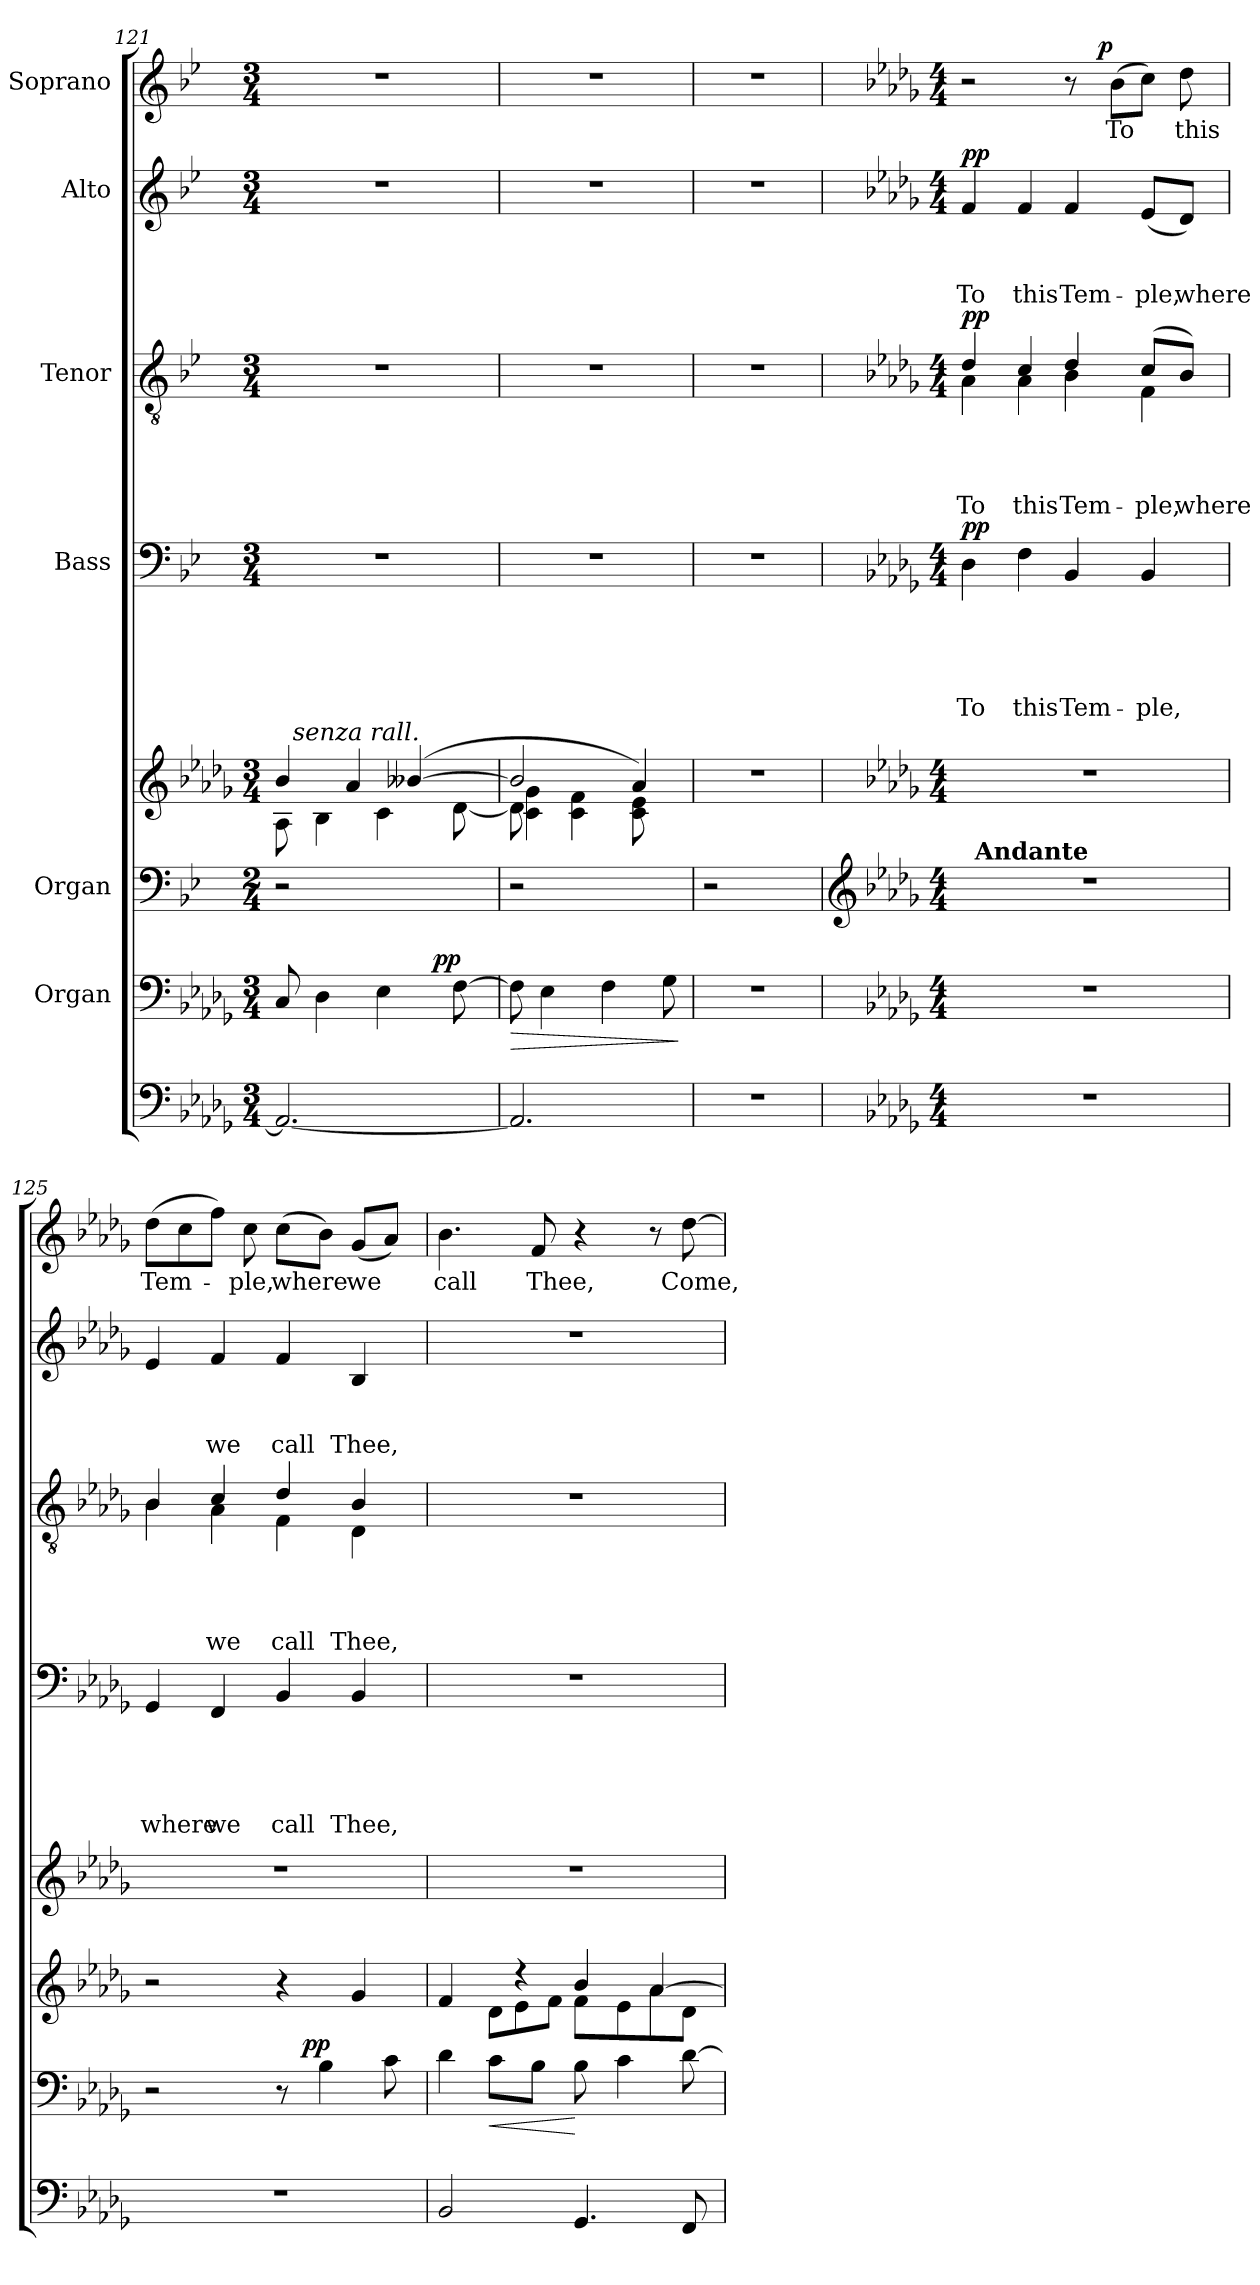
**kern	**kern	**dynam	**kern	**kern	**kern	**text	**text	**text	**text	**text	**dynam	**kern	**text	**text	**text	**text	**dynam	**kern	**text	**text	**text	**dynam	**kern	**text	**dynam
*part8	*part7	*part7	*part6	*part5	*part4	*part4	*part4	*part4	*part4	*part4	*part4	*part3	*part3	*part3	*part3	*part3	*part3	*part2	*part2	*part2	*part2	*part2	*part1	*part1	*part1
*staff8	*staff7	*staff7	*staff6	*staff5	*staff4	*staff4	*staff4	*staff4	*staff4	*staff4	*staff4	*staff3	*staff3	*staff3	*staff3	*staff3	*staff3	*staff2	*staff2	*staff2	*staff2	*staff2	*staff1	*staff1	*staff1
*	*I"Organ	*	*I"Organ	*	*I"Bass	*	*	*	*	*	*	*I"Tenor	*	*	*	*	*	*I"Alto	*	*	*	*	*I"Soprano	*	*
*clefF4	*clefF4	*	*clefF4	*clefG2	*clefF4	*	*	*	*	*	*	*clefGv2	*	*	*	*	*	*clefG2	*	*	*	*	*clefG2	*	*
*k[b-e-a-d-g-]	*k[b-e-a-d-g-]	*	*k[b-e-]	*k[b-e-a-d-g-]	*k[b-e-]	*	*	*	*	*	*	*k[b-e-]	*	*	*	*	*	*k[b-e-]	*	*	*	*	*k[b-e-]	*	*
*D-:	*D-:	*	*B-:	*D-:	*B-:	*	*	*	*	*	*	*B-:	*	*	*	*	*	*B-:	*	*	*	*	*B-:	*	*
*M3/4	*M3/4	*	*M2/4	*M3/4	*M3/4	*	*	*	*	*	*	*M3/4	*	*	*	*	*	*M3/4	*	*	*	*	*M3/4	*	*
=121	=121	=121	=121	=121	=121	=121	=121	=121	=121	=121	=121	=121	=121	=121	=121	=121	=121	=121	=121	=121	=121	=121	=121	=121	=121
*	*^	*	*	*^	*	*	*	*	*	*	*	*	*	*	*	*	*	*	*	*	*	*	*	*	*
*	*	*	*	*	*	*^	*	*	*	*	*	*	*	*	*	*	*	*	*	*	*	*	*	*	*	*	*
2.AA-/_	8C/	2ryy	.	2r	4b-/	8A-\	32.ryy	2.r	.	.	.	.	.	.	2.r	.	.	.	.	.	2.r	.	.	.	.	2.r	.	.
!	!	!	!	!	!	!	!LO:TX:a:i:t=senza rall.	!	!	!	!	!	!	!	!	!	!	!	!	!	!	!	!	!	!	!	!	!
.	.	.	.	.	.	.	2ryy	.	.	.	.	.	.	.	.	.	.	.	.	.	.	.	.	.	.	.	.	.
.	4D-\	.	.	.	.	4B-\	.	.	.	.	.	.	.	.	.	.	.	.	.	.	.	.	.	.	.	.	.	.
.	.	.	.	.	4a-/	.	.	.	.	.	.	.	.	.	.	.	.	.	.	.	.	.	.	.	.	.	.	.
.	4E-\	.	.	.	.	4c\	.	.	.	.	.	.	.	.	.	.	.	.	.	.	.	.	.	.	.	.	.	.
.	.	16ryy	.	4ryy	([>4b--X/	.	.	.	.	.	.	.	.	.	.	.	.	.	.	.	.	.	.	.	.	.	.	.
.	.	.	.	.	.	.	8ryy	.	.	.	.	.	.	.	.	.	.	.	.	.	.	.	.	.	.	.	.	.
!	!	!	!LO:DY:a	!	!	!	!	!	!	!	!	!	!	!	!	!	!	!	!	!	!	!	!	!	!	!	!	!
.	.	8.ryy	pp	.	.	.	.	.	.	.	.	.	.	.	.	.	.	.	.	.	.	.	.	.	.	.	.	.
.	[>8F\	.	.	.	.	[<8d-\	.	.	.	.	.	.	.	.	.	.	.	.	.	.	.	.	.	.	.	.	.	.
.	.	.	.	.	.	.	16ryy	.	.	.	.	.	.	.	.	.	.	.	.	.	.	.	.	.	.	.	.	.
.	.	.	.	.	.	.	64ryy	.	.	.	.	.	.	.	.	.	.	.	.	.	.	.	.	.	.	.	.	.
=122	=122	=122	=122	=122	=122	=122	=122	=122	=122	=122	=122	=122	=122	=122	=122	=122	=122	=122	=122	=122	=122	=122	=122	=122	=122	=122	=122	=122
!	!	!	!LO:HP:b	!	!	!	!	!	!	!	!	!	!	!	!	!	!	!	!	!	!	!	!	!	!	!	!	!
*	*v	*v	*	*	*	*	*	*	*	*	*	*	*	*	*	*	*	*	*	*	*	*	*	*	*	*	*	*
2.AA-/]	8F\]	>	2r	2b--/]	8d-\]	4c\ 4g-\	2.r	.	.	.	.	.	.	2.r	.	.	.	.	.	2.r	.	.	.	.	2.r	.	.
.	4E-\	.	.	.	4.ryy	.	.	.	.	.	.	.	.	.	.	.	.	.	.	.	.	.	.	.	.	.	.
.	.	.	.	.	.	4c\ 4f\	.	.	.	.	.	.	.	.	.	.	.	.	.	.	.	.	.	.	.	.	.
.	4F\	.	.	.	.	.	.	.	.	.	.	.	.	.	.	.	.	.	.	.	.	.	.	.	.	.	.
.	.	.	4ryy	4a-/)	8c\ 8e-\	4ryy	.	.	.	.	.	.	.	.	.	.	.	.	.	.	.	.	.	.	.	.	.
.	8G-\	.	.	.	8ryy	.	.	.	.	.	.	.	.	.	.	.	.	.	.	.	.	.	.	.	.	.	.
*	*	*	*	*v	*v	*v	*	*	*	*	*	*	*	*	*	*	*	*	*	*	*	*	*	*	*	*	*
.	.	]	.	.	.	.	.	.	.	.	.	.	.	.	.	.	.	.	.	.	.	.	.	.	.
=123	=123	=123	=123	=123	=123	=123	=123	=123	=123	=123	=123	=123	=123	=123	=123	=123	=123	=123	=123	=123	=123	=123	=123	=123	=123
!LO:N:vis=1	!LO:N:vis=1	!	!	!LO:N:vis=1	!	!	!	!	!	!	!	!	!	!	!	!	!	!	!	!	!	!	!	!	!
2.r	2.r	.	2r	2.r	2.r	.	.	.	.	.	.	2.r	.	.	.	.	.	2.r	.	.	.	.	2.r	.	.
.	.	.	4ryy	.	.	.	.	.	.	.	.	.	.	.	.	.	.	.	.	.	.	.	.	.	.
!!LO:PB:g=z
=124	=124	=124	=124	=124	=124	=124	=124	=124	=124	=124	=124	=124	=124	=124	=124	=124	=124	=124	=124	=124	=124	=124	=124	=124	=124
*	*	*	*clefG2	*	*	*	*	*	*	*	*	*	*	*	*	*	*	*	*	*	*	*	*	*	*
*	*	*	*k[b-e-a-d-g-]	*	*k[b-e-a-d-g-]	*	*	*	*	*	*	*k[b-e-a-d-g-]	*	*	*	*	*	*k[b-e-a-d-g-]	*	*	*	*	*k[b-e-a-d-g-]	*	*
*	*	*	*D-:	*	*D-:	*	*	*	*	*	*	*D-:	*	*	*	*	*	*D-:	*	*	*	*	*D-:	*	*
*M4/4	*M4/4	*	*M4/4	*M4/4	*M4/4	*	*	*	*	*	*	*M4/4	*	*	*	*	*	*M4/4	*	*	*	*	*M4/4	*	*
!	!	!	!	!	!	!	!	!	!	!	!	!	!	!	!	!	!	!	!	!	!	!	!LO:TX:a:B:t=123 Andante	!	!
!	!	!	!	!	!	!	!	!	!	!LO:LY:b	!LO:DY:a	!	!	!	!	!LO:LY:b	!LO:DY:a	!	!	!	!LO:LY:b	!LO:DY:a	!	!	!
*	*	*	*^	*	*	*	*	*	*	*	*	*^	*	*	*	*	*	*	*	*	*	*	*^	*	*
1r	1r	.	1r	32ryy	1r	4D-\	.	.	.	.	To	pp	4d-/	4A-\	.	.	.	To	pp	4f/	.	.	To	pp	2r	2ryy	.	.
!	!	!	!	!LO:TX:a:B:t=Andante	!	!	!	!	!	!	!	!	!	!	!	!	!	!	!	!	!	!	!	!	!	!	!	!
.	.	.	.	2ryy	.	.	.	.	.	.	.	.	.	.	.	.	.	.	.	.	.	.	.	.	.	.	.	.
!	!	!	!	!	!	!	!	!	!	!	!LO:LY:b	!	!	!	!	!	!	!LO:LY:b	!	!	!	!	!LO:LY:b	!	!	!	!	!
.	.	.	.	.	.	4F\	.	.	.	.	this	.	4c/	4A-\	.	.	.	this	.	4f/	.	.	this	.	.	.	.	.
!	!	!	!	!	!	!	!	!	!	!	!LO:LY:b	!	!	!	!	!	!	!LO:LY:b	!	!	!	!	!LO:LY:b	!	!	!	!	!
.	.	.	.	.	.	4BB-/	.	.	.	.	Tem-	.	4d-/	4B-\	.	.	.	Tem-	.	4f/	.	.	Tem-	.	8r	16.ryy	.	.
.	.	.	.	4...ryy	.	.	.	.	.	.	.	.	.	.	.	.	.	.	.	.	.	.	.	.	.	.	.	.
!	!	!	!	!	!	!	!	!	!	!	!	!	!	!	!	!	!	!	!	!	!	!	!	!	!	!	!	!LO:DY:a
.	.	.	.	.	.	.	.	.	.	.	.	.	.	.	.	.	.	.	.	.	.	.	.	.	.	4ryy	.	p
!	!	!	!	!	!	!	!	!	!	!	!	!	!	!	!	!	!	!	!	!	!	!	!	!	!	!	!LO:LY:b	!
.	.	.	.	.	.	.	.	.	.	.	.	.	.	.	.	.	.	.	.	.	.	.	.	.	(>8b-\L	.	To	.
!	!	!	!	!	!	!	!	!	!	!	!LO:LY:b	!	!	!	!	!	!	!LO:LY:b	!	!	!	!	!LO:LY:b	!	!	!	!	!
.	.	.	.	.	.	4BB-/	.	.	.	.	-ple,	.	(>8c/L	4F\	.	.	.	-ple,	.	(<8e-/L	.	.	-ple,	.	8cc\J)	.	.	.
.	.	.	.	.	.	.	.	.	.	.	.	.	.	.	.	.	.	.	.	.	.	.	.	.	.	8ryy	.	.
!	!	!	!	!	!	!	!	!	!	!	!	!	!	!	!	!	!	!LO:LY:b	!	!	!	!	!LO:LY:b	!	!	!	!LO:LY:b	!
.	.	.	.	.	.	.	.	.	.	.	.	.	8B-/J)	.	.	.	.	where	.	8d-/J)	.	.	where	.	8dd-\	.	this	.
.	.	.	.	.	.	.	.	.	.	.	.	.	.	.	.	.	.	.	.	.	.	.	.	.	.	32ryy	.	.
=125	=125	=125	=125	=125	=125	=125	=125	=125	=125	=125	=125	=125	=125	=125	=125	=125	=125	=125	=125	=125	=125	=125	=125	=125	=125	=125	=125	=125
!	!	!	!	!	!	!	!	!	!	!	!LO:LY:b	!	!	!	!	!	!	!	!	!	!	!	!	!	!	!	!LO:LY:b	!
*	*^	*	*v	*v	*	*	*	*	*	*	*	*	*	*	*	*	*	*	*	*	*	*	*	*	*v	*v	*	*
1r	2r	3..ryy	.	2r	1r	4GG-/	.	.	.	.	where	.	4B-/	4B-\	.	.	.	.	.	4e-/	.	.	.	.	(>8dd-\L	Tem-	.
.	.	.	.	.	.	.	.	.	.	.	.	.	.	.	.	.	.	.	.	.	.	.	.	.	8cc\	.	.
!	!	!	!	!	!	!	!	!	!	!	!LO:LY:b	!	!	!	!	!	!	!LO:LY:b	!	!	!	!	!LO:LY:b	!	!	!	!
.	.	.	.	.	.	4FF/	.	.	.	.	we	.	4c/	4A-\	.	.	.	we	.	4f/	.	.	we	.	8ff\J)	.	.
!	!	!	!	!	!	!	!	!	!	!	!	!	!	!	!	!	!	!	!	!	!	!	!	!	!	!LO:LY:b	!
.	.	.	.	.	.	.	.	.	.	.	.	.	.	.	.	.	.	.	.	.	.	.	.	.	8cc\	-ple,	.
!	!	!	!	!	!	!	!	!	!	!	!LO:LY:b	!	!	!	!	!	!	!LO:LY:b	!	!	!	!	!LO:LY:b	!	!	!LO:LY:b	!
.	8r	.	.	4r	.	4BB-/	.	.	.	.	call	.	4d-/	4F\	.	.	.	call	.	4f/	.	.	call	.	(>8cc\L	where	.
!	!	!	!LO:DY:a	!	!	!	!	!	!	!	!	!	!	!	!	!	!	!	!	!	!	!	!	!	!	!	!
.	.	3ryy	pp	.	.	.	.	.	.	.	.	.	.	.	.	.	.	.	.	.	.	.	.	.	.	.	.
.	4B-\	.	.	.	.	.	.	.	.	.	.	.	.	.	.	.	.	.	.	.	.	.	.	.	8b-\J)	.	.
!	!	!	!	!	!	!	!	!	!	!	!LO:LY:b	!	!	!	!	!	!	!LO:LY:b	!	!	!	!	!LO:LY:b	!	!	!LO:LY:b	!
.	.	.	.	4g-/	.	4BB-/	.	.	.	.	Thee,	.	4B-/	4D-\	.	.	.	Thee,	.	4B-/	.	.	Thee,	.	(<8g-/L	we	.
.	8c\	.	.	.	.	.	.	.	.	.	.	.	.	.	.	.	.	.	.	.	.	.	.	.	8a-/J)	.	.
.	.	12ryy	.	.	.	.	.	.	.	.	.	.	.	.	.	.	.	.	.	.	.	.	.	.	.	.	.
=126	=126	=126	=126	=126	=126	=126	=126	=126	=126	=126	=126	=126	=126	=126	=126	=126	=126	=126	=126	=126	=126	=126	=126	=126	=126	=126	=126
*	*	*	*	*^	*	*	*	*	*	*	*	*	*	*	*	*	*	*	*	*	*	*	*	*	*	*	*
*	*	*	*	*	*^	*	*	*	*	*	*	*	*	*	*	*	*	*	*	*	*	*	*	*	*	*	*	*
!	!	!	!	!	!	!	!	!	!	!	!	!	!	!	!	!	!	!	!	!	!	!	!	!	!	!	!	!LO:LY:b	!
*	*v	*v	*	*	*	*	*	*	*	*	*	*	*	*	*v	*v	*	*	*	*	*	*	*	*	*	*	*	*	*
2BB-/	4d-\	.	4f/	3ryy	2ryy	1r	1r	.	.	.	.	.	.	1r	.	.	.	.	.	1r	.	.	.	.	4.b-\	call	.
!	!	!LO:HP:b	!	!	!	!	!	!	!	!	!	!	!	!	!	!	!	!	!	!	!	!	!	!	!	!	!
*	*	*	*Xtuplet	*	*	*	*	*	*	*	*	*	*	*	*	*	*	*	*	*	*	*	*	*	*	*	*
.	8c\L	<	12d-\L	.	.	.	.	.	.	.	.	.	.	.	.	.	.	.	.	.	.	.	.	.	.	.	.
.	.	.	12e-\	4rdd	.	.	.	.	.	.	.	.	.	.	.	.	.	.	.	.	.	.	.	.	.	.	.
!	!	!	!	!	!	!	!	!	!	!	!	!	!	!	!	!	!	!	!	!	!	!	!	!	!	!LO:LY:b	!
.	8B-\J	.	.	.	.	.	.	.	.	.	.	.	.	.	.	.	.	.	.	.	.	.	.	.	8f/	Thee,	.
.	.	.	12f\J	.	.	.	.	.	.	.	.	.	.	.	.	.	.	.	.	.	.	.	.	.	.	.	.
4.GG-/	8B-\	[	4b-/	.	8f\L	.	.	.	.	.	.	.	.	.	.	.	.	.	.	.	.	.	.	.	4r	.	.
.	.	.	.	12%5ryy	.	.	.	.	.	.	.	.	.	.	.	.	.	.	.	.	.	.	.	.	.	.	.
.	4c\	.	.	.	8e-\	.	.	.	.	.	.	.	.	.	.	.	.	.	.	.	.	.	.	.	.	.	.
.	.	.	[>4a-/	.	8a-\	.	.	.	.	.	.	.	.	.	.	.	.	.	.	.	.	.	.	.	8r	.	.
!	!	!	!	!	!	!	!	!	!	!	!	!	!	!	!	!	!	!	!	!	!	!	!	!	!	!LO:LY:b	!
8FF/	[>8d-\	.	.	.	8d-\J	.	.	.	.	.	.	.	.	.	.	.	.	.	.	.	.	.	.	.	[>8dd-\	Come,	.
*	*	*	*v	*v	*v	*	*	*	*	*	*	*	*	*	*	*	*	*	*	*	*	*	*	*	*	*	*
=	=	=	=	=	=	=	=	=	=	=	=	=	=	=	=	=	=	=	=	=	=	=	=	=	=
*-	*-	*-	*-	*-	*-	*-	*-	*-	*-	*-	*-	*-	*-	*-	*-	*-	*-	*-	*-	*-	*-	*-	*-	*-	*-
